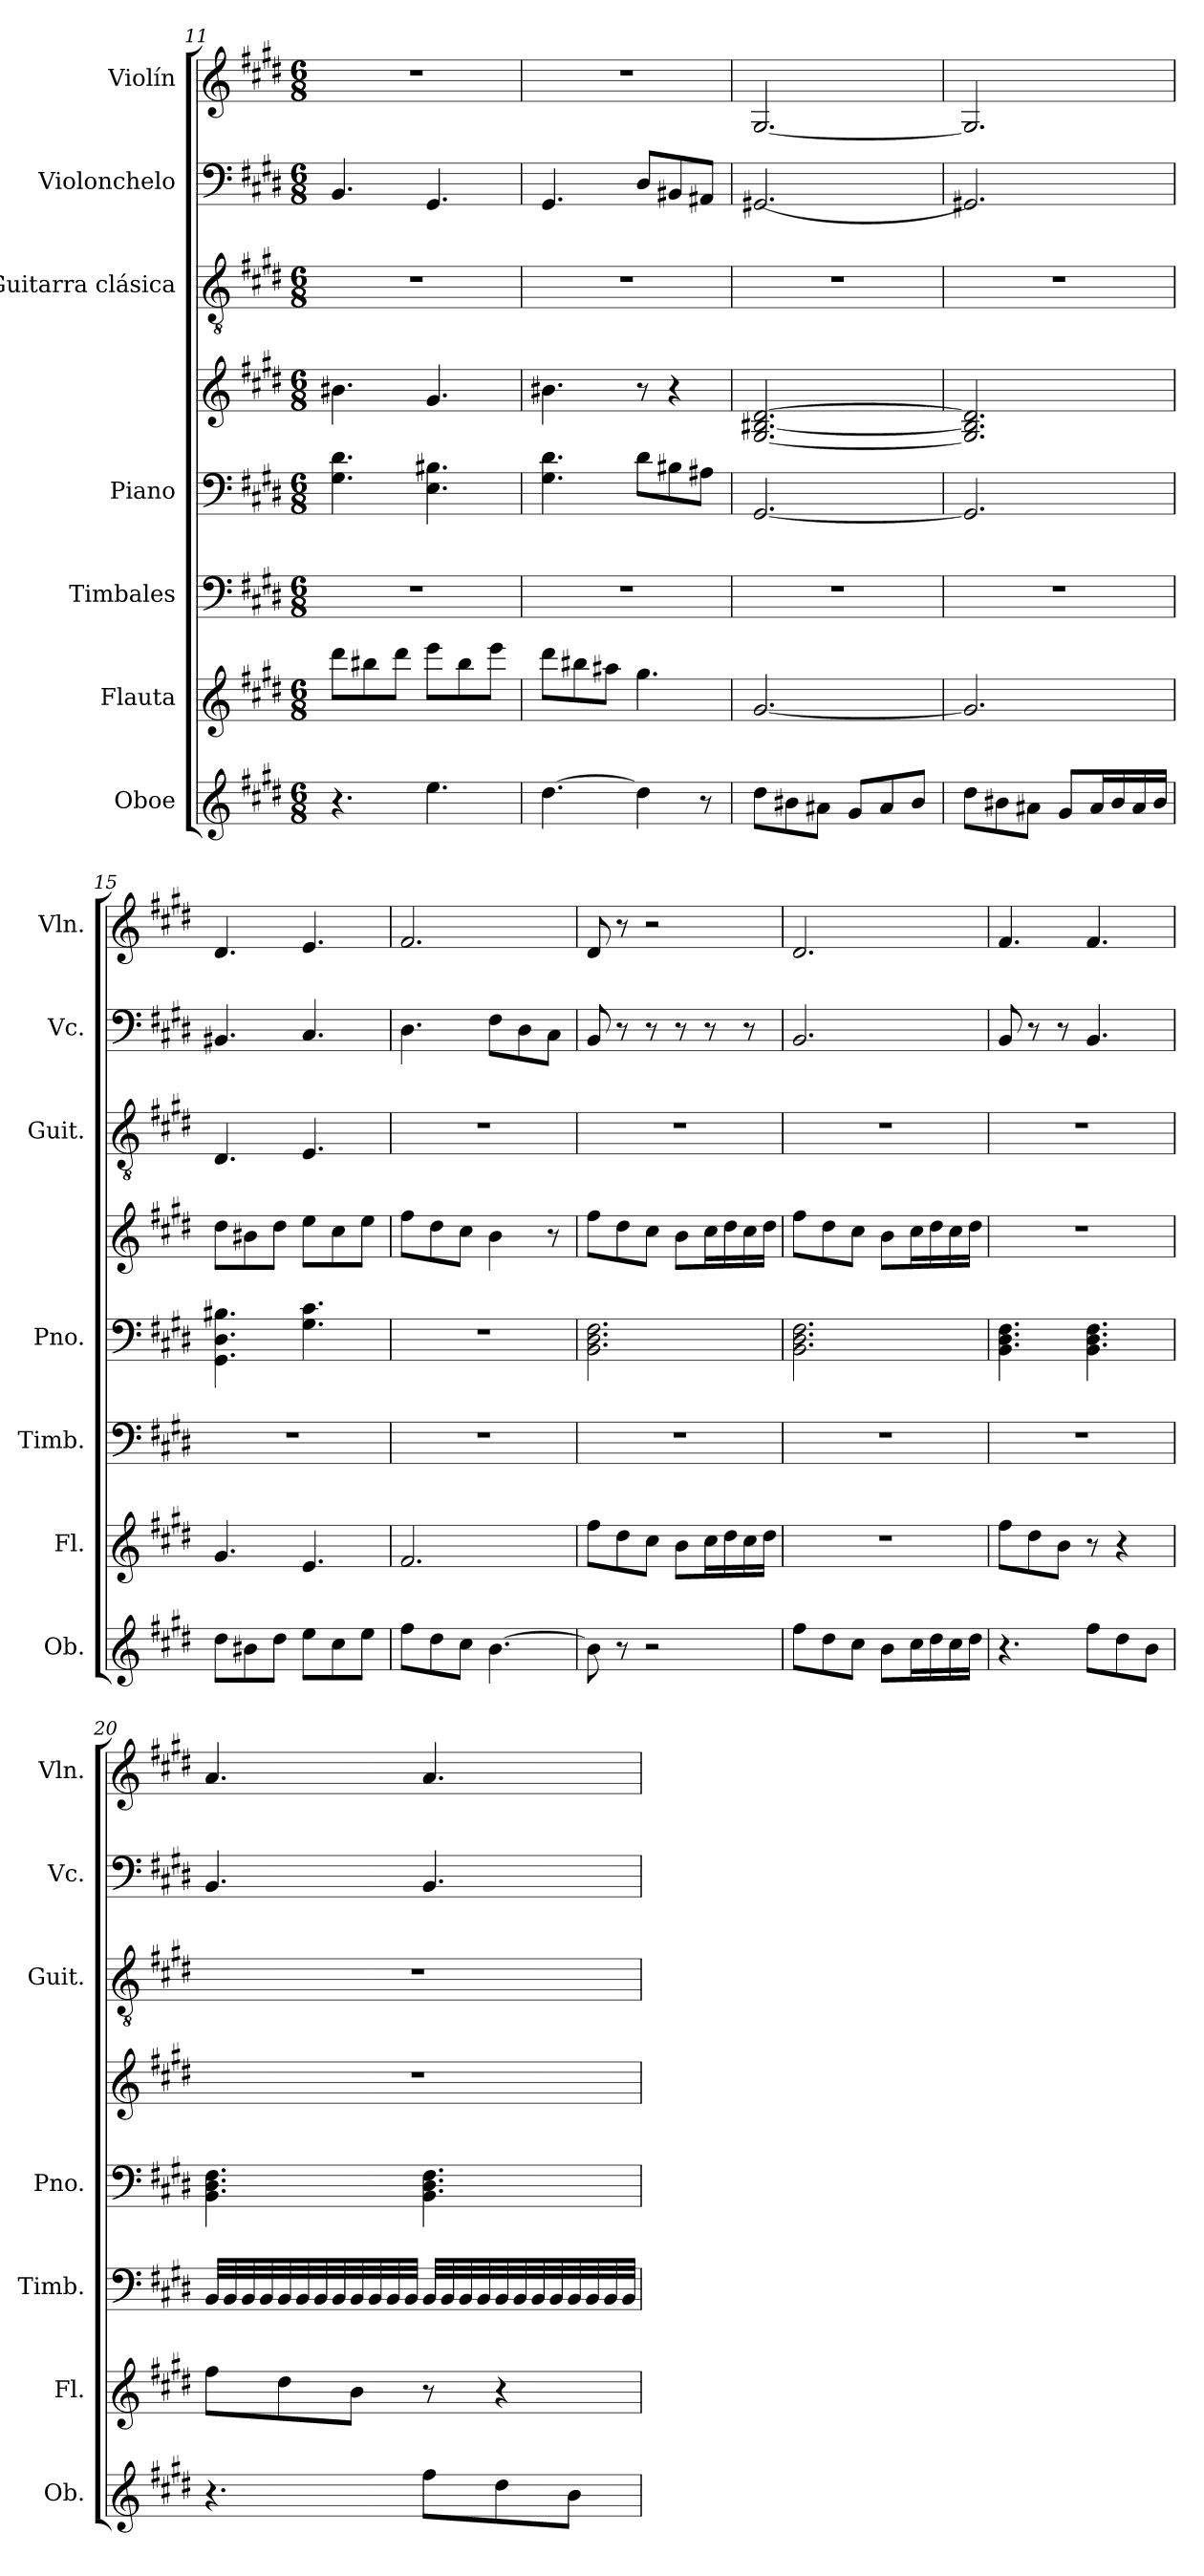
**kern	**kern	**kern	**kern	**kern	**kern	**kern	**kern
*part7	*part6	*part5	*part4	*part4	*part3	*part2	*part1
*staff8	*staff7	*staff6	*staff5	*staff4	*staff3	*staff2	*staff1
*I"Oboe	*I"Flauta	*I"Timbales	*I"Piano	*	*I"Guitarra clásica	*I"Violonchelo	*I"Violín
*I'Ob.	*I'Fl.	*I'Timb.	*I'Pno.	*	*I'Guit.	*I'Vc.	*I'Vln.
*clefG2	*clefG2	*clefF4	*clefF4	*clefG2	*clefGv2	*clefF4	*clefG2
*k[f#c#g#d#]	*k[f#c#g#d#]	*k[f#c#g#d#]	*k[f#c#g#d#]	*k[f#c#g#d#]	*k[f#c#g#d#]	*k[f#c#g#d#]	*k[f#c#g#d#]
*M6/8	*M6/8	*M6/8	*M6/8	*M6/8	*M6/8	*M6/8	*M6/8
=11	=11	=11	=11	=11	=11	=11	=11
4.r	8ddd#\L	2.r	4.G#\ 4.d#\	4.b#X\	2.r	4.BB/	2.r
.	8bb#X\	.	.	.	.	.	.
.	8ddd#\J	.	.	.	.	.	.
4.ee\	8eee\L	.	4.E\ 4.B#X\	4.g#/	.	4.GG#/	.
.	8bb#\	.	.	.	.	.	.
.	8eee\J	.	.	.	.	.	.
=12	=12	=12	=12	=12	=12	=12	=12
[4.dd#\	8ddd#\L	2.r	4.G#\ 4.d#\	4.b#X\	2.r	4.GG#/	2.r
.	8bb#X\	.	.	.	.	.	.
.	8aa#X\J	.	.	.	.	.	.
4dd#\]	4.gg#\	.	8d#\L	8r	.	8D#/L	.
.	.	.	8B#X\	4r	.	8BB#X/	.
8r	.	.	8A#X\J	.	.	8AA#X/J	.
=13	=13	=13	=13	=13	=13	=13	=13
8dd#\L	[2.g#/	2.r	[2.GG#/	[2.G#/ [2.B#X/ [2.d#/	2.r	[2.GG#X/	[2.G#/
8b#X\	.	.	.	.	.	.	.
8a#X\J	.	.	.	.	.	.	.
8g#/L	.	.	.	.	.	.	.
8a#/	.	.	.	.	.	.	.
8b#/J	.	.	.	.	.	.	.
!!LO:PB:g=z
=14	=14	=14	=14	=14	=14	=14	=14
8dd#\L	2.g#/]	2.r	2.GG#/]	2.G#/] 2.B#/] 2.d#/]	2.r	2.GG#X/]	2.G#/]
8b#X\	.	.	.	.	.	.	.
8a#X\J	.	.	.	.	.	.	.
8g#/L	.	.	.	.	.	.	.
16a#/L	.	.	.	.	.	.	.
16b#/	.	.	.	.	.	.	.
16a#/	.	.	.	.	.	.	.
16b#/JJ	.	.	.	.	.	.	.
=15	=15	=15	=15	=15	=15	=15	=15
8dd#\L	4.g#/	2.r	4.GG#\ 4.D#\ 4.B#X\	8dd#\L	4.D#/	4.BB#X/	4.d#/
8b#X\	.	.	.	8b#X\	.	.	.
8dd#\J	.	.	.	8dd#\J	.	.	.
8ee\L	4.e/	.	4.G#\ 4.c#\	8ee\L	4.E/	4.C#/	4.e/
8cc#\	.	.	.	8cc#\	.	.	.
8ee\J	.	.	.	8ee\J	.	.	.
=16	=16	=16	=16	=16	=16	=16	=16
8ff#\L	2.f#/	2.r	2.r	8ff#\L	2.r	4.D#\	2.f#/
8dd#\	.	.	.	8dd#\	.	.	.
8cc#\J	.	.	.	8cc#\J	.	.	.
[4.b\	.	.	.	4b\	.	8F#\L	.
.	.	.	.	.	.	8D#\	.
.	.	.	.	8r	.	8C#\J	.
=17	=17	=17	=17	=17	=17	=17	=17
8b\]	8ff#\L	2.r	2.BB\ 2.D#\ 2.F#\	8ff#\L	2.r	8BB/	8d#/
8r	8dd#\	.	.	8dd#\	.	8r	8r
2r	8cc#\J	.	.	8cc#\J	.	8r	2r
.	8b\L	.	.	8b\L	.	8r	.
.	16cc#\L	.	.	16cc#\L	.	8r	.
.	16dd#\	.	.	16dd#\	.	.	.
.	16cc#\	.	.	16cc#\	.	8r	.
.	16dd#\JJ	.	.	16dd#\JJ	.	.	.
!!LO:PB:g=z
=18	=18	=18	=18	=18	=18	=18	=18
8ff#\L	2.r	2.r	2.BB\ 2.D#\ 2.F#\	8ff#\L	2.r	2.BB/	2.d#/
8dd#\	.	.	.	8dd#\	.	.	.
8cc#\J	.	.	.	8cc#\J	.	.	.
8b\L	.	.	.	8b\L	.	.	.
16cc#\L	.	.	.	16cc#\L	.	.	.
16dd#\	.	.	.	16dd#\	.	.	.
16cc#\	.	.	.	16cc#\	.	.	.
16dd#\JJ	.	.	.	16dd#\JJ	.	.	.
=19	=19	=19	=19	=19	=19	=19	=19
4.r	8ff#\L	2.r	4.BB\ 4.D#\ 4.F#\	2.r	2.r	8BB/	4.f#/
.	8dd#\	.	.	.	.	8r	.
.	8b\J	.	.	.	.	8r	.
8ff#\L	8r	.	4.BB\ 4.D#\ 4.F#\	.	.	4.BB/	4.f#/
8dd#\	4r	.	.	.	.	.	.
8b\J	.	.	.	.	.	.	.
=20	=20	=20	=20	=20	=20	=20	=20
4.r	8ff#\L	32BB/LLL	4.BB\ 4.D#\ 4.F#\	2.r	2.r	4.BB/	4.a/
.	.	32BB/	.	.	.	.	.
.	.	32BB/	.	.	.	.	.
.	.	32BB/	.	.	.	.	.
.	8dd#\	32BB/	.	.	.	.	.
.	.	32BB/	.	.	.	.	.
.	.	32BB/	.	.	.	.	.
.	.	32BB/	.	.	.	.	.
.	8b\J	32BB/	.	.	.	.	.
.	.	32BB/	.	.	.	.	.
.	.	32BB/	.	.	.	.	.
.	.	32BB/JJJ	.	.	.	.	.
8ff#\L	8r	32BB/LLL	4.BB\ 4.D#\ 4.F#\	.	.	4.BB/	4.a/
.	.	32BB/	.	.	.	.	.
.	.	32BB/	.	.	.	.	.
.	.	32BB/	.	.	.	.	.
8dd#\	4r	32BB/	.	.	.	.	.
.	.	32BB/	.	.	.	.	.
.	.	32BB/	.	.	.	.	.
.	.	32BB/	.	.	.	.	.
8b\J	.	32BB/	.	.	.	.	.
.	.	32BB/	.	.	.	.	.
.	.	32BB/	.	.	.	.	.
.	.	32BB/JJJ	.	.	.	.	.
=	=	=	=	=	=	=	=
*-	*-	*-	*-	*-	*-	*-	*-
